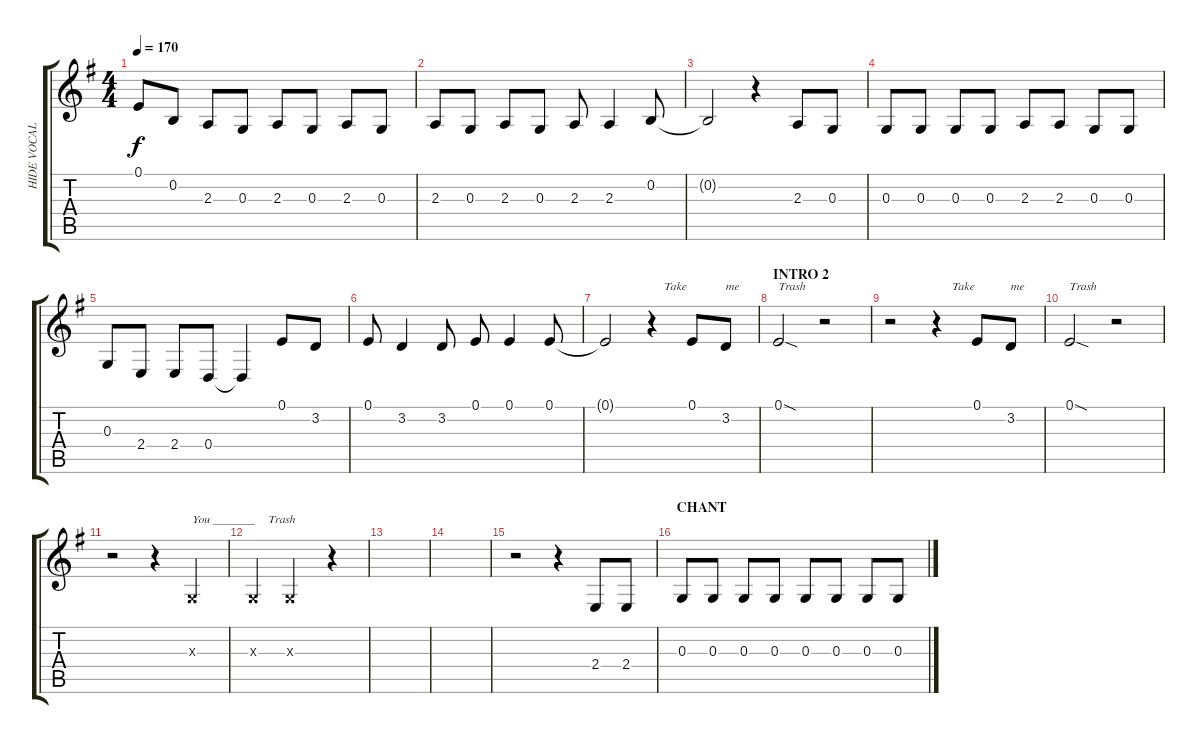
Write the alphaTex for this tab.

\track ("HIDE VOCAL" "HIDE VOCAL") {instrument oboe}
\staff {score tabs}
\tuning (E4 B3 G3 D3 A2 E2) {hide}
\ts (4 4)
\tempo 170
\clef g2
\ks eminor
0.1.8{dy f} 0.2.8 2.3.8 0.3.8 2.3.8 0.3.8 2.3.8 0.3.8 |
2.3.8 0.3.8 2.3.8 0.3.8 2.3.8 2.3.4 0.2.8 |
0.2{t}.2 r.4 2.3.8 0.3.8 |
0.3.8 0.3.8 0.3.8 0.3.8 2.3.8 2.3.8 0.3.8 0.3.8 |
0.3.8 2.4.8 2.4.8 0.4.8 0.4{t}.4 0.1.8 3.2.8 |
0.1.8 3.2.4 3.2.8 0.1.8 0.1.4 0.1.8 |
0.1{t}.2 r.4{txt "    Take"} 0.1.8 3.2.8{txt "me"} |
\section ("" "INTRO 2")
0.1{sod}.2{txt "Trash"} r.2 |
r.2 r.4{txt "     Take"} 0.1.8 3.2.8{txt "me"} |
0.1{sod}.2{txt "Trash"} r.2 |
r.2 r.4 0.3{x}.4{txt "You _______"} |
0.3{x}.4{txt "     Trash"} 0.3{x}.2 r.4 |
|
|
r.2 r.4 2.4.8 2.4.8 |
\section ("" "CHANT")
0.3.8 0.3.8 0.3.8 0.3.8 0.3.8 0.3.8 0.3.8 0.3.8
